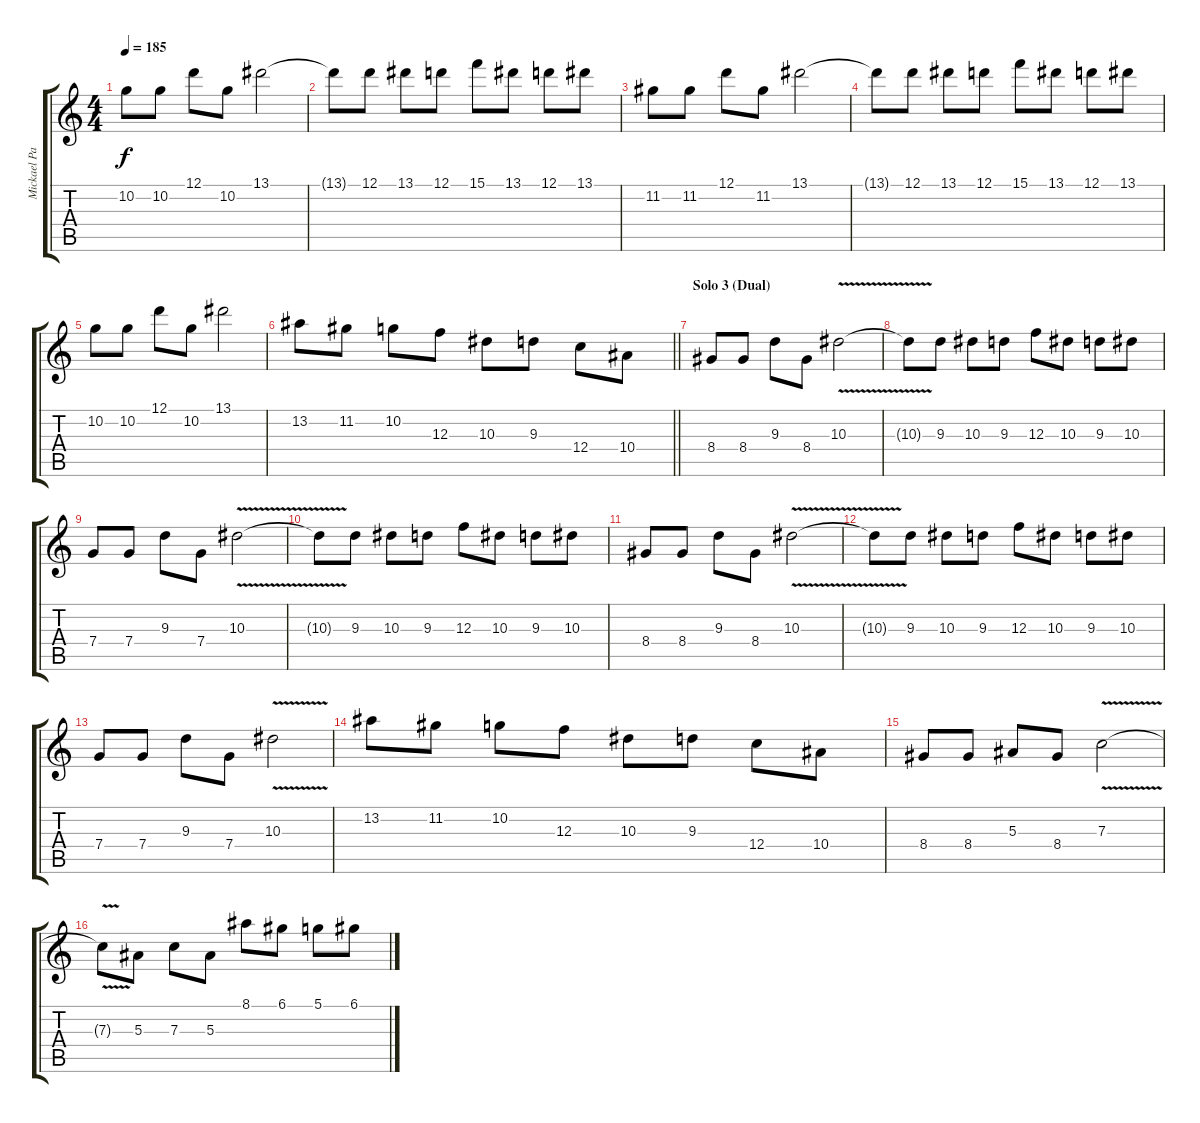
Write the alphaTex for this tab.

\track ("Mickael Paget (Padge)" "Mickael Pa") {instrument distortionguitar}
\staff {score tabs}
\tuning (D4 A3 F3 C3 G2 C2) {hide}
\ts (4 4)
\tempo 185
\clef g2
\ks c
10.2.8{dy f} 10.2.8 12.1.8 10.2.8 13.1.2 |
13.1{t}.8 12.1.8 13.1.8 12.1.8 15.1.8 13.1.8 12.1.8 13.1.8 |
11.2.8 11.2.8 12.1.8 11.2.8 13.1.2 |
13.1{t}.8 12.1.8 13.1.8 12.1.8 15.1.8 13.1.8 12.1.8 13.1.8 |
10.2.8 10.2.8 12.1.8 10.2.8 13.1.2 |
\barLineRight lightlight
13.2.8 11.2.8 10.2.8 12.3.8 10.3.8 9.3.8 12.4.8 10.4.8 |
\section ("" "Solo 3 (Dual)")
8.4.8 8.4.8 9.3.8 8.4.8 10.3{v}.2 |
10.3{t}.8 9.3.8 10.3.8 9.3.8 12.3.8 10.3.8 9.3.8 10.3.8 |
7.4.8 7.4.8 9.3.8 7.4.8 10.3{v}.2 |
10.3{t}.8 9.3.8 10.3.8 9.3.8 12.3.8 10.3.8 9.3.8 10.3.8 |
8.4.8 8.4.8 9.3.8 8.4.8 10.3{v}.2 |
10.3{t}.8 9.3.8 10.3.8 9.3.8 12.3.8 10.3.8 9.3.8 10.3.8 |
7.4.8 7.4.8 9.3.8 7.4.8 10.3{v}.2 |
13.2.8 11.2.8 10.2.8 12.3.8 10.3.8 9.3.8 12.4.8 10.4.8 |
8.4.8 8.4.8 5.3.8 8.4.8 7.3{v}.2 |
7.3{t}.8 5.3.8 7.3.8 5.3.8 8.1.8 6.1.8 5.1.8 6.1.8
